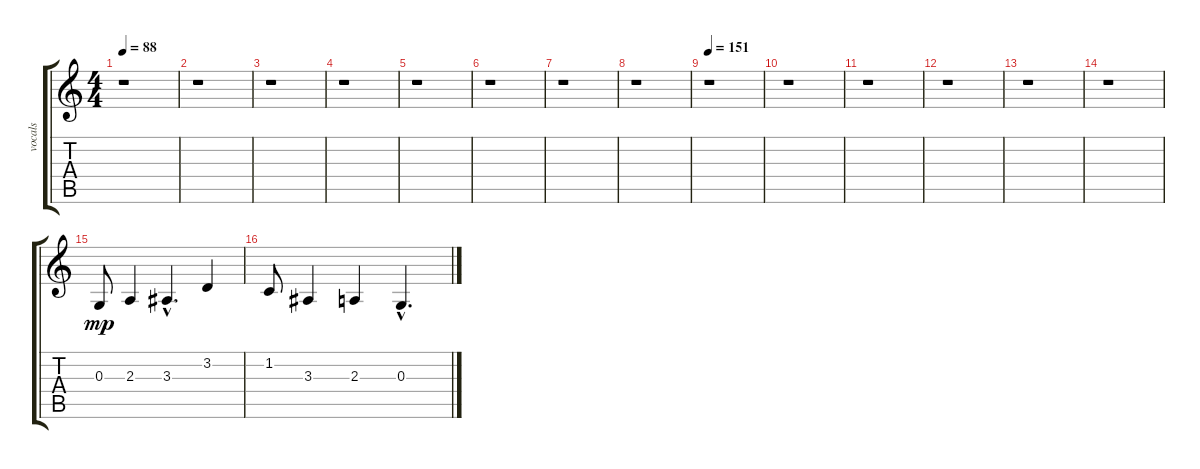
\track ("vocals" "vocals") {instrument oboe}
\staff {score tabs}
\tuning (E4 B3 G3 D3 A2 E2) {hide}
\ts (4 4)
\tempo 88
\clef g2
\ks c
r.1{dy mp instrument oboe} |
r.1 |
r.1 |
r.1 |
r.1 |
r.1 |
r.1 |
r.1 |
\tempo 151
r.1 |
r.1 |
r.1 |
r.1 |
r.1 |
r.1 |
0.3.8 2.3.4 3.3{hac}.4{d} 3.2.4 |
1.2.8 3.3.4 2.3.4 0.3{hac}.4{d}
